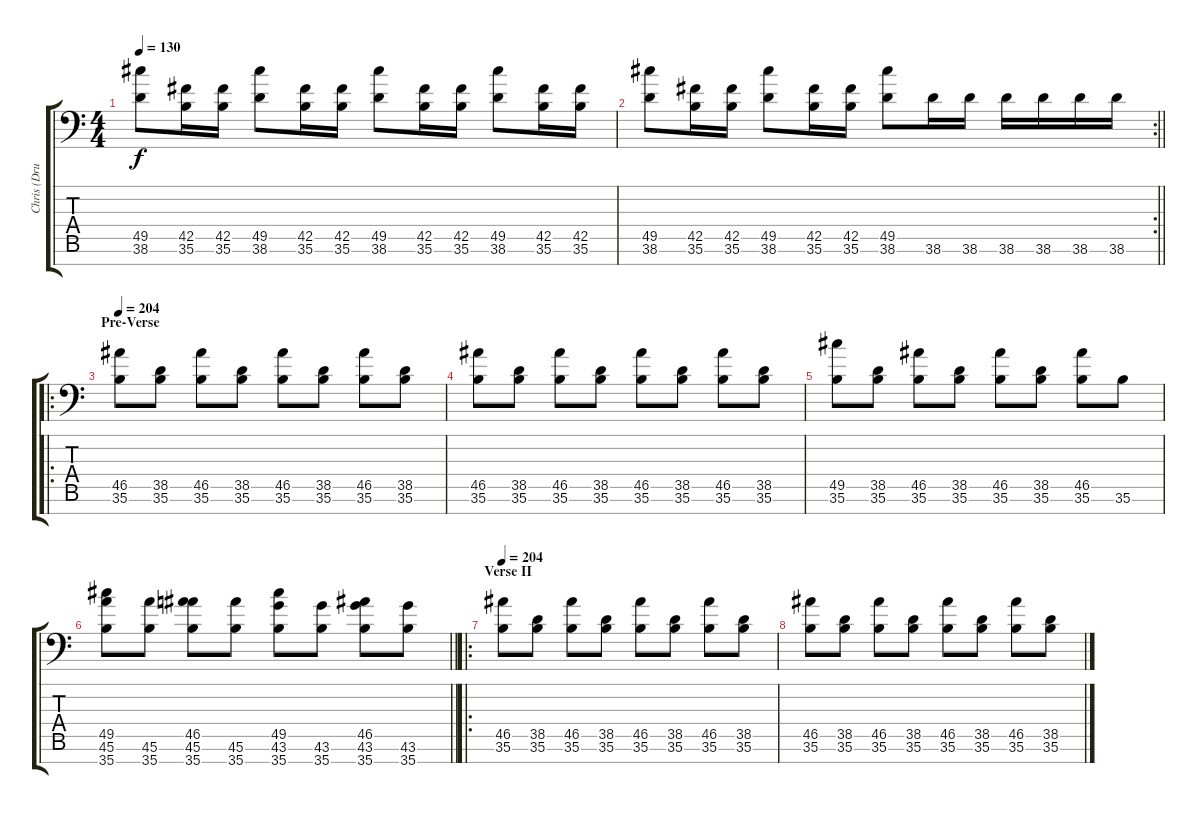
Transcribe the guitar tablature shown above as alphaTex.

\track ("Chris (Drums)" "Chris (Dru") {instrument acousticgrandpiano}
\staff {score tabs}
\tuning (C-1 C-1 C-1 C-1 C-1 C-1 C-1) {hide}
\ts (4 4)
\tempo 130
\clef f4
\ks c
(49.5 38.6).8{dy f} (42.5 35.6).16 (42.5 35.6).16 (49.5 38.6).8 (42.5 35.6).16 (42.5 35.6).16 (49.5 38.6).8 (42.5 35.6).16 (42.5 35.6).16 (49.5 38.6).8 (42.5 35.6).16 (42.5 35.6).16 |
\rc 2
\barLineRight lightlight
(49.5 38.6).8 (42.5 35.6).16 (42.5 35.6).16 (49.5 38.6).8 (42.5 35.6).16 (42.5 35.6).16 (49.5 38.6).8 38.6.16 38.6.16 38.6.16 38.6.16 38.6.16 38.6.16 |
\ro
\section ("" "Pre-Verse")
\tempo 225
\tempo 204
(46.5 35.6).8 (38.5 35.6).8 (46.5 35.6).8 (38.5 35.6).8 (46.5 35.6).8 (38.5 35.6).8 (46.5 35.6).8 (38.5 35.6).8 |
(46.5 35.6).8 (38.5 35.6).8 (46.5 35.6).8 (38.5 35.6).8 (46.5 35.6).8 (38.5 35.6).8 (46.5 35.6).8 (38.5 35.6).8 |
(49.5 35.6).8 (38.5 35.6).8 (46.5 35.6).8 (38.5 35.6).8 (46.5 35.6).8 (38.5 35.6).8 (46.5 35.6).8 35.6.8 |
\barLineRight lightlight
(49.5 45.6 35.7).8 (45.6 35.7).8 (46.5 45.6 35.7).8 (45.6 35.7).8 (49.5 43.6 35.7).8 (43.6 35.7).8 (46.5 43.6 35.7).8 (43.6 35.7).8 |
\ro
\section ("" "Verse II")
\tempo 225
\tempo 204
(46.5 35.6).8 (38.5 35.6).8 (46.5 35.6).8 (38.5 35.6).8 (46.5 35.6).8 (38.5 35.6).8 (46.5 35.6).8 (38.5 35.6).8 |
(46.5 35.6).8 (38.5 35.6).8 (46.5 35.6).8 (38.5 35.6).8 (46.5 35.6).8 (38.5 35.6).8 (46.5 35.6).8 (38.5 35.6).8
